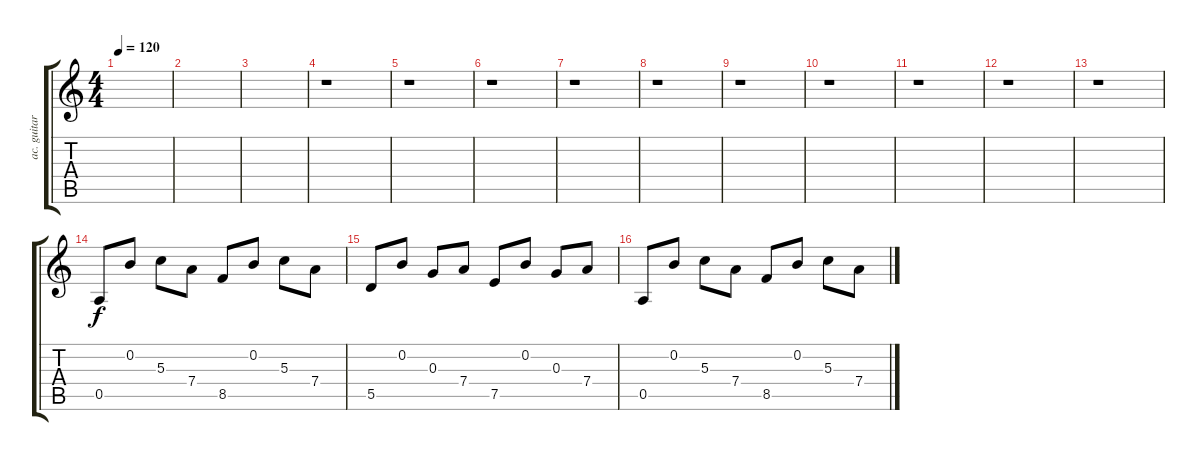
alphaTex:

\track ("ac. guitar2" "ac. guitar") {instrument acousticguitarsteel}
\staff {score tabs}
\tuning (E4 B3 G3 D3 A2 E2) {hide}
\ts (4 4)
\tempo 120
\clef g2
\ks c
|
|
|
r.1 |
r.1 |
r.1 |
r.1 |
r.1 |
r.1 |
r.1 |
r.1 |
r.1 |
r.1 |
0.5.8 0.2.8 5.3.8 7.4.8 8.5.8 0.2.8 5.3.8 7.4.8 |
5.5.8 0.2.8 0.3.8 7.4.8 7.5.8 0.2.8 0.3.8 7.4.8 |
0.5.8 0.2.8 5.3.8 7.4.8 8.5.8 0.2.8 5.3.8 7.4.8
